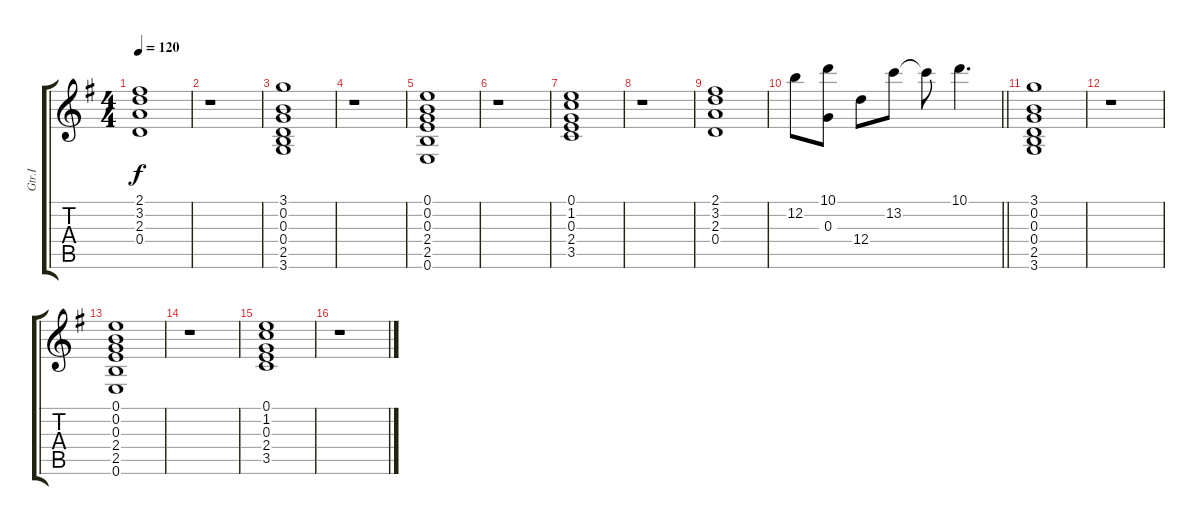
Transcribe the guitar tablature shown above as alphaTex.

\track ("Gtr.I" "Gtr.I") {instrument acousticguitarsteel}
\staff {score tabs}
\tuning (E4 B3 G3 D3 A2 E2) {hide}
\ts (4 4)
\tempo 120
\clef g2
\ks eminor
(2.1 3.2 2.3 0.4).1{dy f} |
r.1 |
(3.1 0.2 0.3 0.4 2.5 3.6).1 |
r.1 |
(0.1 0.2 0.3 2.4 2.5 0.6).1 |
r.1 |
(0.1 1.2 0.3 2.4 3.5).1 |
r.1 |
(2.1 3.2 2.3 0.4).1 |
\barLineRight lightlight
12.2.8 (10.1 0.3).8 12.4.8 13.2.8 13.2{t}.8 10.1.4{d} |
(3.1 0.2 0.3 0.4 2.5 3.6).1 |
r.1 |
(0.1 0.2 0.3 2.4 2.5 0.6).1 |
r.1 |
(0.1 1.2 0.3 2.4 3.5).1 |
r.1
